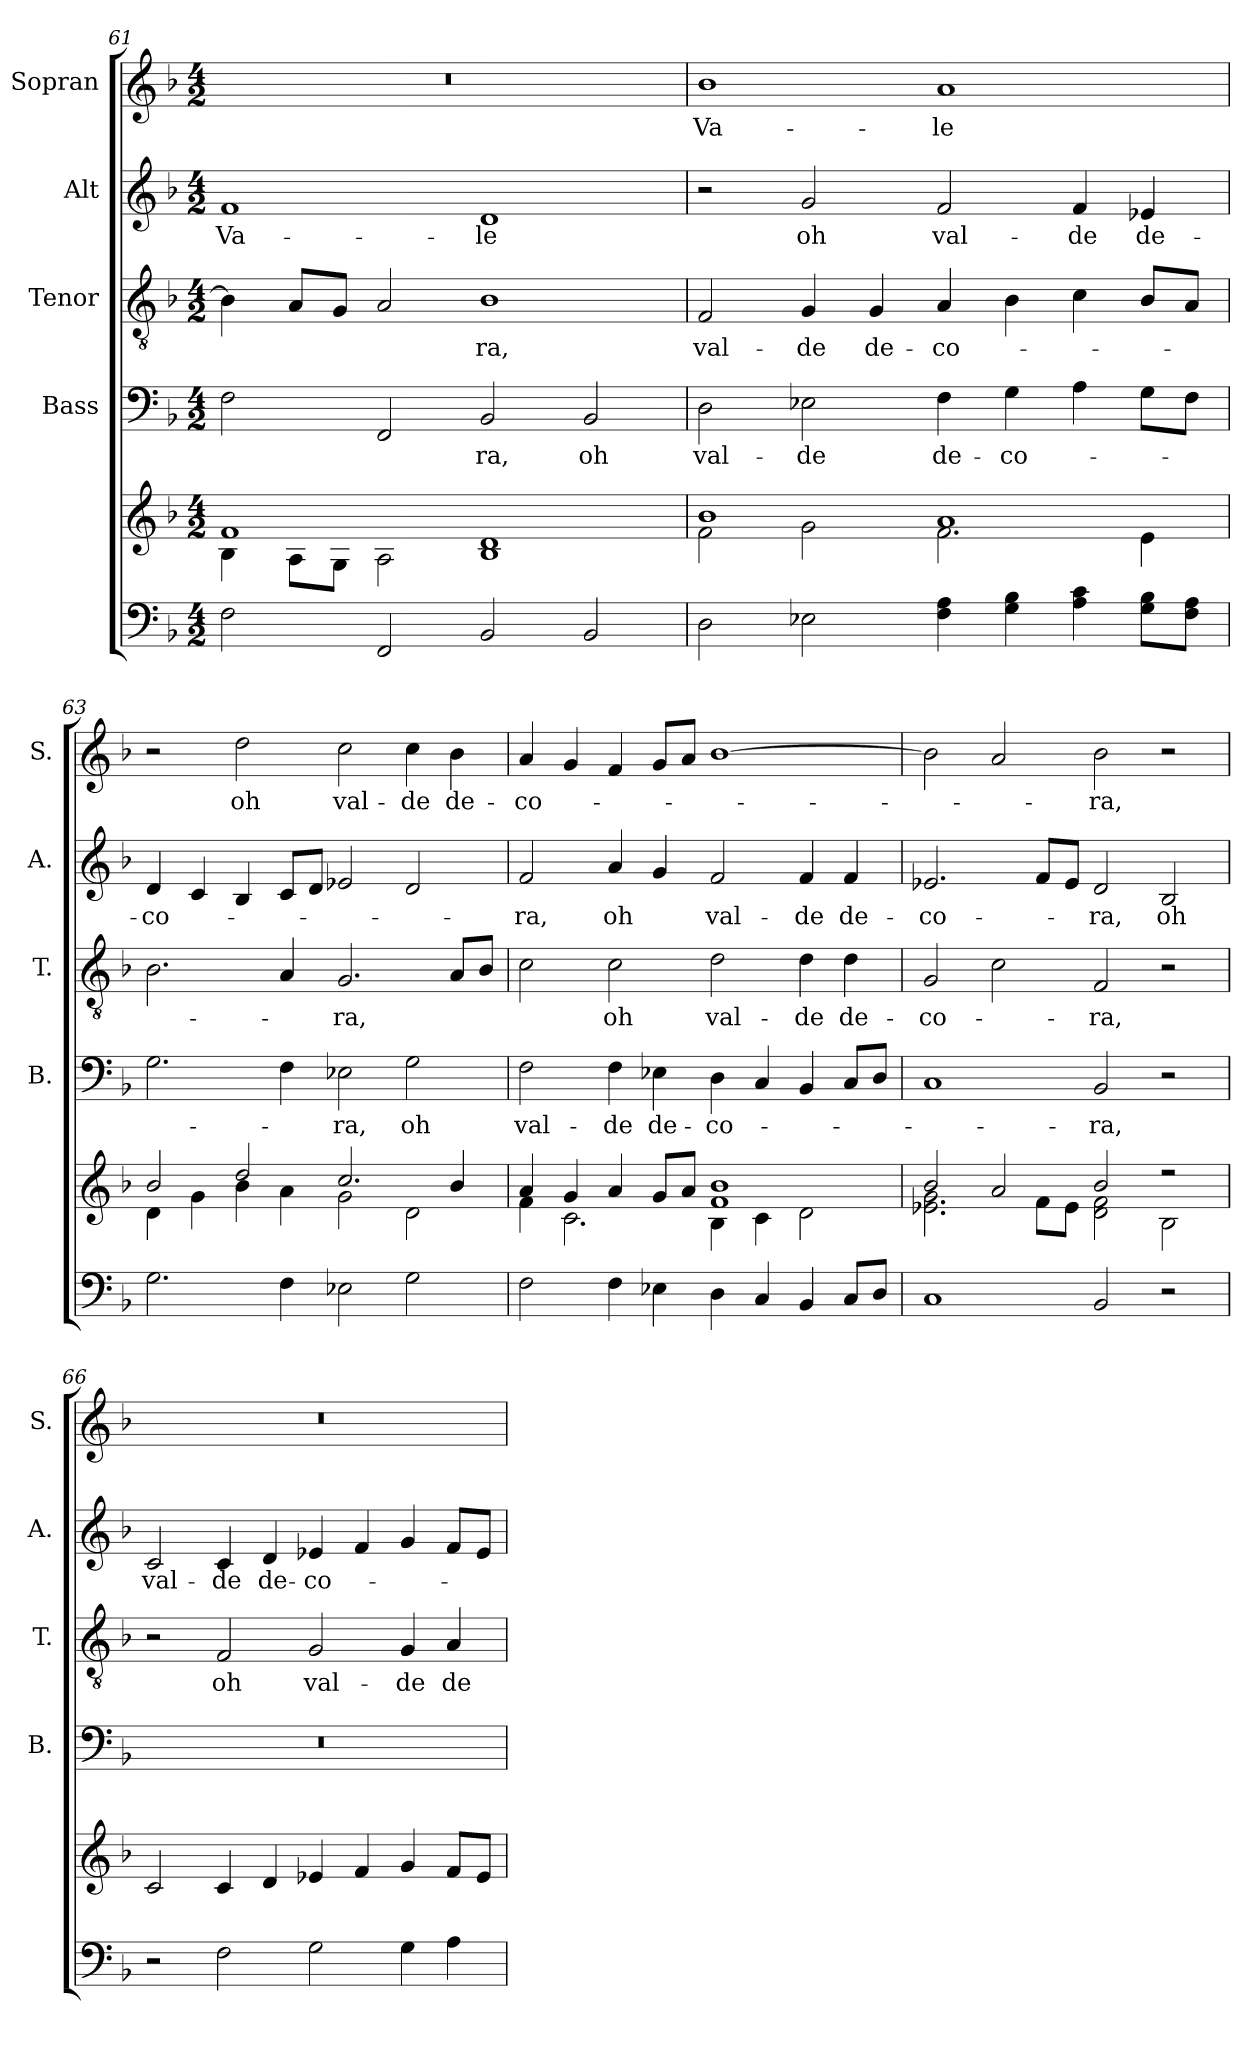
**kern	**kern	**kern	**text	**kern	**text	**kern	**text	**kern	**text
*part5	*part5	*part4	*part4	*part3	*part3	*part2	*part2	*part1	*part1
*staff6	*staff5	*staff4	*staff4	*staff3	*staff3	*staff2	*staff2	*staff1	*staff1
*	*	*I"Bass	*	*I"Tenor	*	*I"Alt	*	*I"Sopran	*
*	*	*I'B.	*	*I'T.	*	*I'A.	*	*I'S.	*
!!LO:LB:g=z
*clefF4	*clefG2	*clefF4	*	*clefGv2	*	*clefG2	*	*clefG2	*
*k[b-]	*k[b-]	*k[b-]	*	*k[b-]	*	*k[b-]	*	*k[b-]	*
*F:	*F:	*F:	*	*F:	*	*F:	*	*F:	*
*M4/2	*M4/2	*M4/2	*	*M4/2	*	*M4/2	*	*M4/2	*
=61	=61	=61	=61	=61	=61	=61	=61	=61	=61
*	*^	*	*	*	*	*	*	*	*
!	!	!	!	!	!	!	!	!LO:LY:b	!	!
2F\	1f	4B-\	2F\	.	4B-\]	.	1f	Va-	0r	.
.	.	8A\L	.	.	8A/L	.	.	.	.	.
.	.	8G\J	.	.	8G/J	.	.	.	.	.
2FF/	.	2A\	2FF/	.	2A/	.	.	.	.	.
!	!	!	!	!LO:LY:b	!	!LO:LY:b	!	!LO:LY:b	!	!
2BB-/	1d	1B-	2BB-/	-ra,	1B-	-ra,	1d	-le	.	.
!	!	!	!	!LO:LY:b	!	!	!	!	!	!
2BB-/	.	.	2BB-/	oh	.	.	.	.	.	.
=62	=62	=62	=62	=62	=62	=62	=62	=62	=62	=62
!	!	!	!	!LO:LY:b	!	!LO:LY:b	!	!	!	!LO:LY:b
2D\	1b-	2f\	2D\	val-	2F/	val-	2r	.	1b-	Va-
!	!	!	!	!LO:LY:b	!	!LO:LY:b	!	!LO:LY:b	!	!
2E-X\	.	2g\	2E-X\	-de	4G/	-de	2g/	oh	.	.
!	!	!	!	!	!	!LO:LY:b	!	!	!	!
.	.	.	.	.	4G/	de-	.	.	.	.
!	!	!	!	!LO:LY:b	!	!LO:LY:b	!	!LO:LY:b	!	!LO:LY:b
4F\ 4A\	1a	2.f\	4F\	de-	4A/	-co-	2f/	val-	1a	-le
!	!	!	!	!LO:LY:b	!	!	!	!	!	!
4G\ 4B-\	.	.	4G\	-co-	4B-\	.	.	.	.	.
!	!	!	!	!	!	!	!	!LO:LY:b	!	!
4A\ 4c\	.	.	4A\	.	4c\	.	4f/	-de	.	.
!	!	!	!	!	!	!	!	!LO:LY:b	!	!
8G\ 8B-\L	.	4e\	8G\L	.	8B-/L	.	4e-X/	de-	.	.
8F\ 8A\J	.	.	8F\J	.	8A/J	.	.	.	.	.
=63	=63	=63	=63	=63	=63	=63	=63	=63	=63	=63
!	!	!	!	!	!	!	!	!LO:LY:b	!	!
2.G\	2b-/	4d\	2.G\	.	2.B-\	.	4d/	-co-	2r	.
.	.	4g\	.	.	.	.	4c/	.	.	.
!	!	!	!	!	!	!	!	!	!	!LO:LY:b
.	2dd/	4b-\	.	.	.	.	4B-/	.	2dd\	oh
4F\	.	4a\	4F\	.	4A/	.	8c/L	.	.	.
.	.	.	.	.	.	.	8d/J	.	.	.
!	!	!	!	!LO:LY:b	!	!LO:LY:b	!	!	!	!LO:LY:b
2E-X\	2.cc/	2g\	2E-X\	-ra,	2.G/	-ra,	2e-X/	.	2cc\	val-
!	!	!	!	!LO:LY:b	!	!	!	!	!	!LO:LY:b
2G\	.	2d\	2G\	oh	.	.	2d/	.	4cc\	-de
!	!	!	!	!	!	!	!	!	!	!LO:LY:b
.	4b-/	.	.	.	8A/L	.	.	.	4b-\	de-
.	.	.	.	.	8B-/J	.	.	.	.	.
!!LO:PB:g=z
=64	=64	=64	=64	=64	=64	=64	=64	=64	=64	=64
!	!	!	!	!LO:LY:b	!	!	!	!LO:LY:b	!	!LO:LY:b
2F\	4a/	4f\	2F\	val-	2c\	.	2f/	-ra,	4a/	-co-
.	4g/	2.c\	.	.	.	.	.	.	4g/	.
!	!	!	!	!LO:LY:b	!	!LO:LY:b	!	!LO:LY:b	!	!
4F\	4a/	.	4F\	-de	2c\	oh	4a/	oh	4f/	.
!	!	!	!	!LO:LY:b	!	!	!	!	!	!
4E-X\	8g/L	.	4E-X\	de-	.	.	4g/	.	8g/L	.
.	8a/J	.	.	.	.	.	.	.	8a/J	.
!	!	!	!	!LO:LY:b	!	!LO:LY:b	!	!LO:LY:b	!	!
4D\	1f 1b-	4B-\	4D\	-co-	2d\	val-	2f/	val-	[1b-	.
4C/	.	4c\	4C/	.	.	.	.	.	.	.
!	!	!	!	!	!	!LO:LY:b	!	!LO:LY:b	!	!
4BB-/	.	2d\	4BB-/	.	4d\	-de	4f/	-de	.	.
!	!	!	!	!	!	!LO:LY:b	!	!LO:LY:b	!	!
8C/L	.	.	8C/L	.	4d\	de-	4f/	de-	.	.
8D/J	.	.	8D/J	.	.	.	.	.	.	.
=65	=65	=65	=65	=65	=65	=65	=65	=65	=65	=65
!	!	!	!	!	!	!LO:LY:b	!	!LO:LY:b	!	!
1C	2b-/	2.e-X\ 2.g\	1C	.	2G/	-co-	2.e-X/	-co-	2b-\]	.
.	2a/	.	.	.	2c\	.	.	.	2a/	.
.	.	8f\L	.	.	.	.	8f/L	.	.	.
.	.	8e-\J	.	.	.	.	8e-/J	.	.	.
!	!	!	!	!LO:LY:b	!	!LO:LY:b	!	!LO:LY:b	!	!LO:LY:b
2BB-/	2b-/	2d\ 2f\	2BB-/	-ra,	2F/	-ra,	2d/	-ra,	2b-\	-ra,
!	!	!	!	!	!	!	!	!LO:LY:b	!	!
2r	2r	2B-\	2r	.	2r	.	2B-/	oh	2r	.
=66	=66	=66	=66	=66	=66	=66	=66	=66	=66	=66
!	!	!	!	!	!	!	!	!LO:LY:b	!	!
*	*v	*v	*	*	*	*	*	*	*	*
2r	2c/	0r	.	2r	.	2c/	val-	0r	.
!	!	!	!	!	!LO:LY:b	!	!LO:LY:b	!	!
2F\	4c/	.	.	2F/	oh	4c/	-de	.	.
!	!	!	!	!	!	!	!LO:LY:b	!	!
.	4d/	.	.	.	.	4d/	de-	.	.
!	!	!	!	!	!LO:LY:b	!	!LO:LY:b	!	!
2G\	4e-X/	.	.	2G/	val-	4e-X/	-co-	.	.
.	4f/	.	.	.	.	4f/	.	.	.
!	!	!	!	!	!LO:LY:b	!	!	!	!
4G\	4g/	.	.	4G/	-de	4g/	.	.	.
!	!	!	!	!	!LO:LY:b	!	!	!	!
4A\	8f/L	.	.	4A/	de-	8f/L	.	.	.
.	8e-/J	.	.	.	.	8e-/J	.	.	.
=	=	=	=	=	=	=	=	=	=
*-	*-	*-	*-	*-	*-	*-	*-	*-	*-
